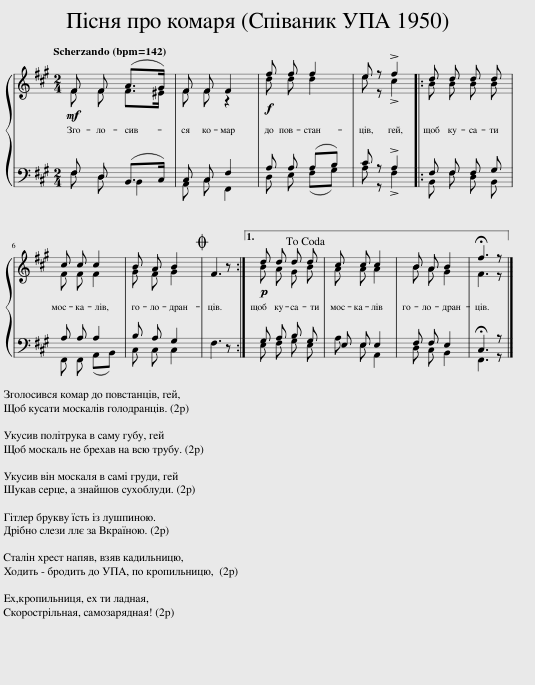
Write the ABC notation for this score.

X:1
%%score { ( 1 2 ) | ( 3 4 ) }
L:1/8
Q:1/4=142
M:2/4
I:linebreak $
K:A
V:1 treble
V:2 treble
V:3 bass
V:4 bass
V:1
!mf! F F (A>G) | F F F2 |!f! f f f2 | e z !>!f2 |: d d d d |$ %5
 c c c2 | B A B2 |O F3 z :|1!p! d d d d!dacoda! | c c c2 | %10
 B A B2 | !fermata!f3 z |] %12
V:2
 F F F>^E | F F z2 | d d d2 | e z !>!c2 |: B B B B |$ %5
 F F F2 | G F G2 | x4 :|1 B A G B | A A A2 | %10
 B A G2 | F3 z |] %12
V:3
 F, D, (B,,>C,) | C, C, F,2 | A, A, (A,B,) | C z !>!A,2 |: F, F, F, G, |$ %5
 A, A, A,2 | B, A, G,2 | F,3 z :|1 G, A, B, G, | E, E, E,2 | %10
 F, F, E,2 | !fermata!C,3 z |] %12
V:4
 F, D, B,,2 | A,, C, F,,2 | D, E, (F,G,) | A, z !>!F,2 |: B,, F, D, B,, |$ %5
 F,, F,, (A,,B,,) | C, C, C,2 | x4 :|1 E, F, G, E, | A, E, A,,2 | %10
 D, C, B,,2 | F,,3 z |] %12
